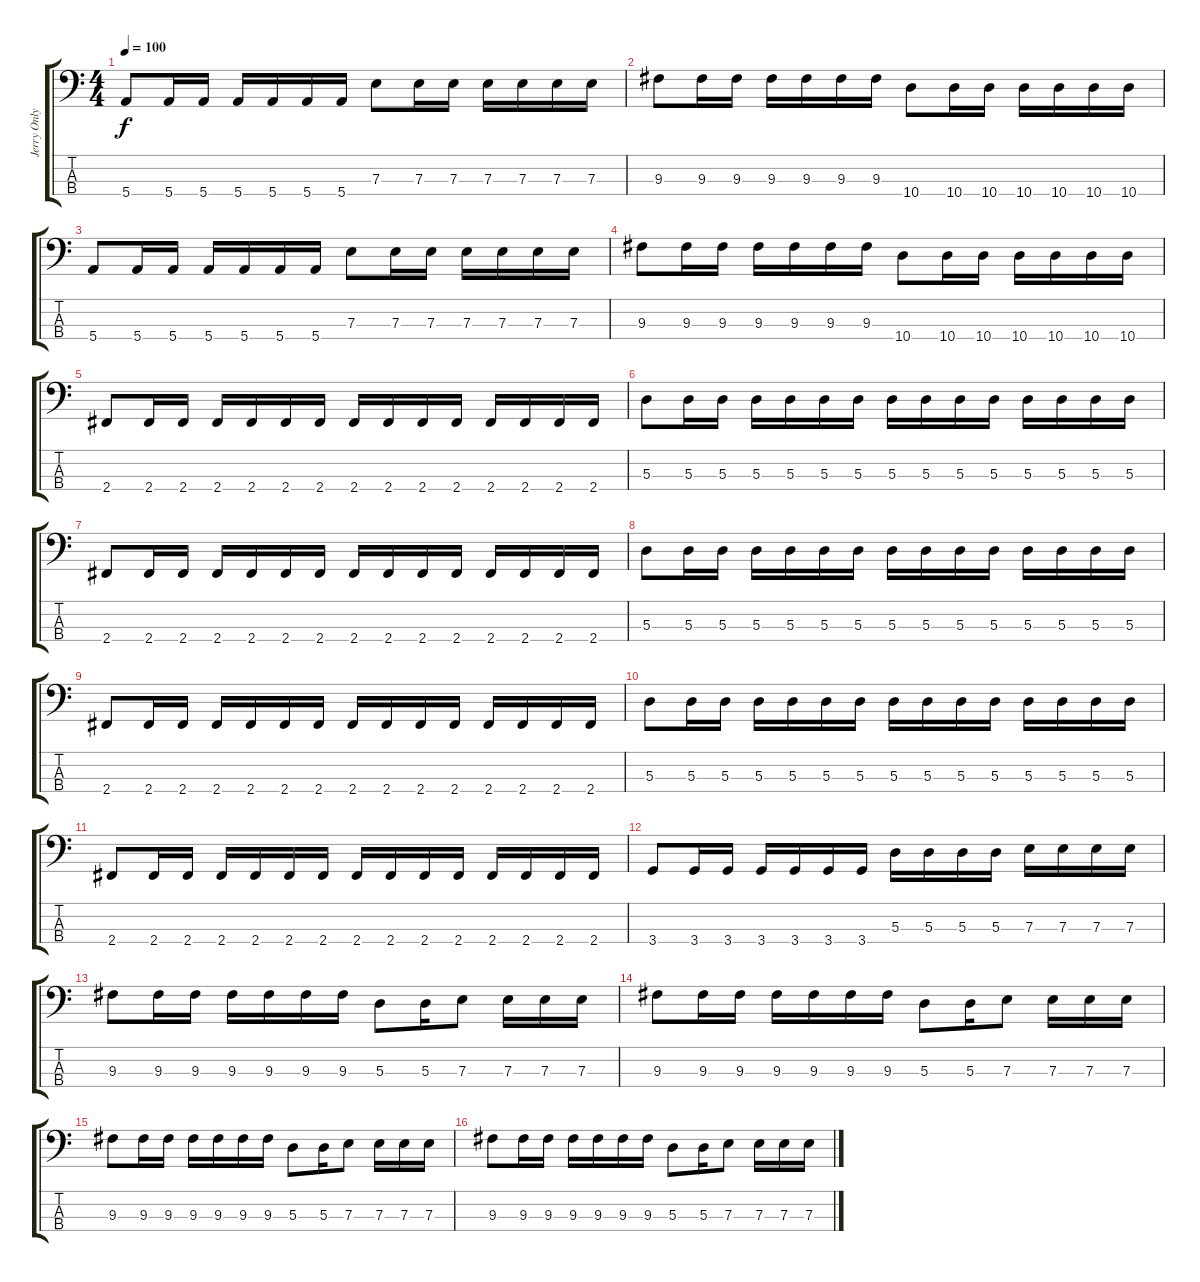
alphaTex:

\track ("Jerry Only" "Jerry Only") {instrument electricbassfinger}
\staff {score tabs}
\tuning (G2 D2 A1 E1) {hide}
\ts (4 4)
\tempo 100
\clef f4
\ks c
5.4.8{dy f} 5.4.16 5.4.16 5.4.16 5.4.16 5.4.16 5.4.16 7.3.8 7.3.16 7.3.16 7.3.16 7.3.16 7.3.16 7.3.16 |
9.3.8 9.3.16 9.3.16 9.3.16 9.3.16 9.3.16 9.3.16 10.4.8 10.4.16 10.4.16 10.4.16 10.4.16 10.4.16 10.4.16 |
5.4.8 5.4.16 5.4.16 5.4.16 5.4.16 5.4.16 5.4.16 7.3.8 7.3.16 7.3.16 7.3.16 7.3.16 7.3.16 7.3.16 |
9.3.8 9.3.16 9.3.16 9.3.16 9.3.16 9.3.16 9.3.16 10.4.8 10.4.16 10.4.16 10.4.16 10.4.16 10.4.16 10.4.16 |
2.4.8 2.4.16 2.4.16 2.4.16 2.4.16 2.4.16 2.4.16 2.4.16 2.4.16 2.4.16 2.4.16 2.4.16 2.4.16 2.4.16 2.4.16 |
5.3.8 5.3.16 5.3.16 5.3.16 5.3.16 5.3.16 5.3.16 5.3.16 5.3.16 5.3.16 5.3.16 5.3.16 5.3.16 5.3.16 5.3.16 |
2.4.8 2.4.16 2.4.16 2.4.16 2.4.16 2.4.16 2.4.16 2.4.16 2.4.16 2.4.16 2.4.16 2.4.16 2.4.16 2.4.16 2.4.16 |
5.3.8 5.3.16 5.3.16 5.3.16 5.3.16 5.3.16 5.3.16 5.3.16 5.3.16 5.3.16 5.3.16 5.3.16 5.3.16 5.3.16 5.3.16 |
2.4.8 2.4.16 2.4.16 2.4.16 2.4.16 2.4.16 2.4.16 2.4.16 2.4.16 2.4.16 2.4.16 2.4.16 2.4.16 2.4.16 2.4.16 |
5.3.8 5.3.16 5.3.16 5.3.16 5.3.16 5.3.16 5.3.16 5.3.16 5.3.16 5.3.16 5.3.16 5.3.16 5.3.16 5.3.16 5.3.16 |
2.4.8 2.4.16 2.4.16 2.4.16 2.4.16 2.4.16 2.4.16 2.4.16 2.4.16 2.4.16 2.4.16 2.4.16 2.4.16 2.4.16 2.4.16 |
3.4.8 3.4.16 3.4.16 3.4.16 3.4.16 3.4.16 3.4.16 5.3.16 5.3.16 5.3.16 5.3.16 7.3.16 7.3.16 7.3.16 7.3.16 |
9.3.8 9.3.16 9.3.16 9.3.16 9.3.16 9.3.16 9.3.16 5.3.8 5.3.16 7.3.8 7.3.16 7.3.16 7.3.16 |
9.3.8 9.3.16 9.3.16 9.3.16 9.3.16 9.3.16 9.3.16 5.3.8 5.3.16 7.3.8 7.3.16 7.3.16 7.3.16 |
9.3.8 9.3.16 9.3.16 9.3.16 9.3.16 9.3.16 9.3.16 5.3.8 5.3.16 7.3.8 7.3.16 7.3.16 7.3.16 |
9.3.8 9.3.16 9.3.16 9.3.16 9.3.16 9.3.16 9.3.16 5.3.8 5.3.16 7.3.8 7.3.16 7.3.16 7.3.16
